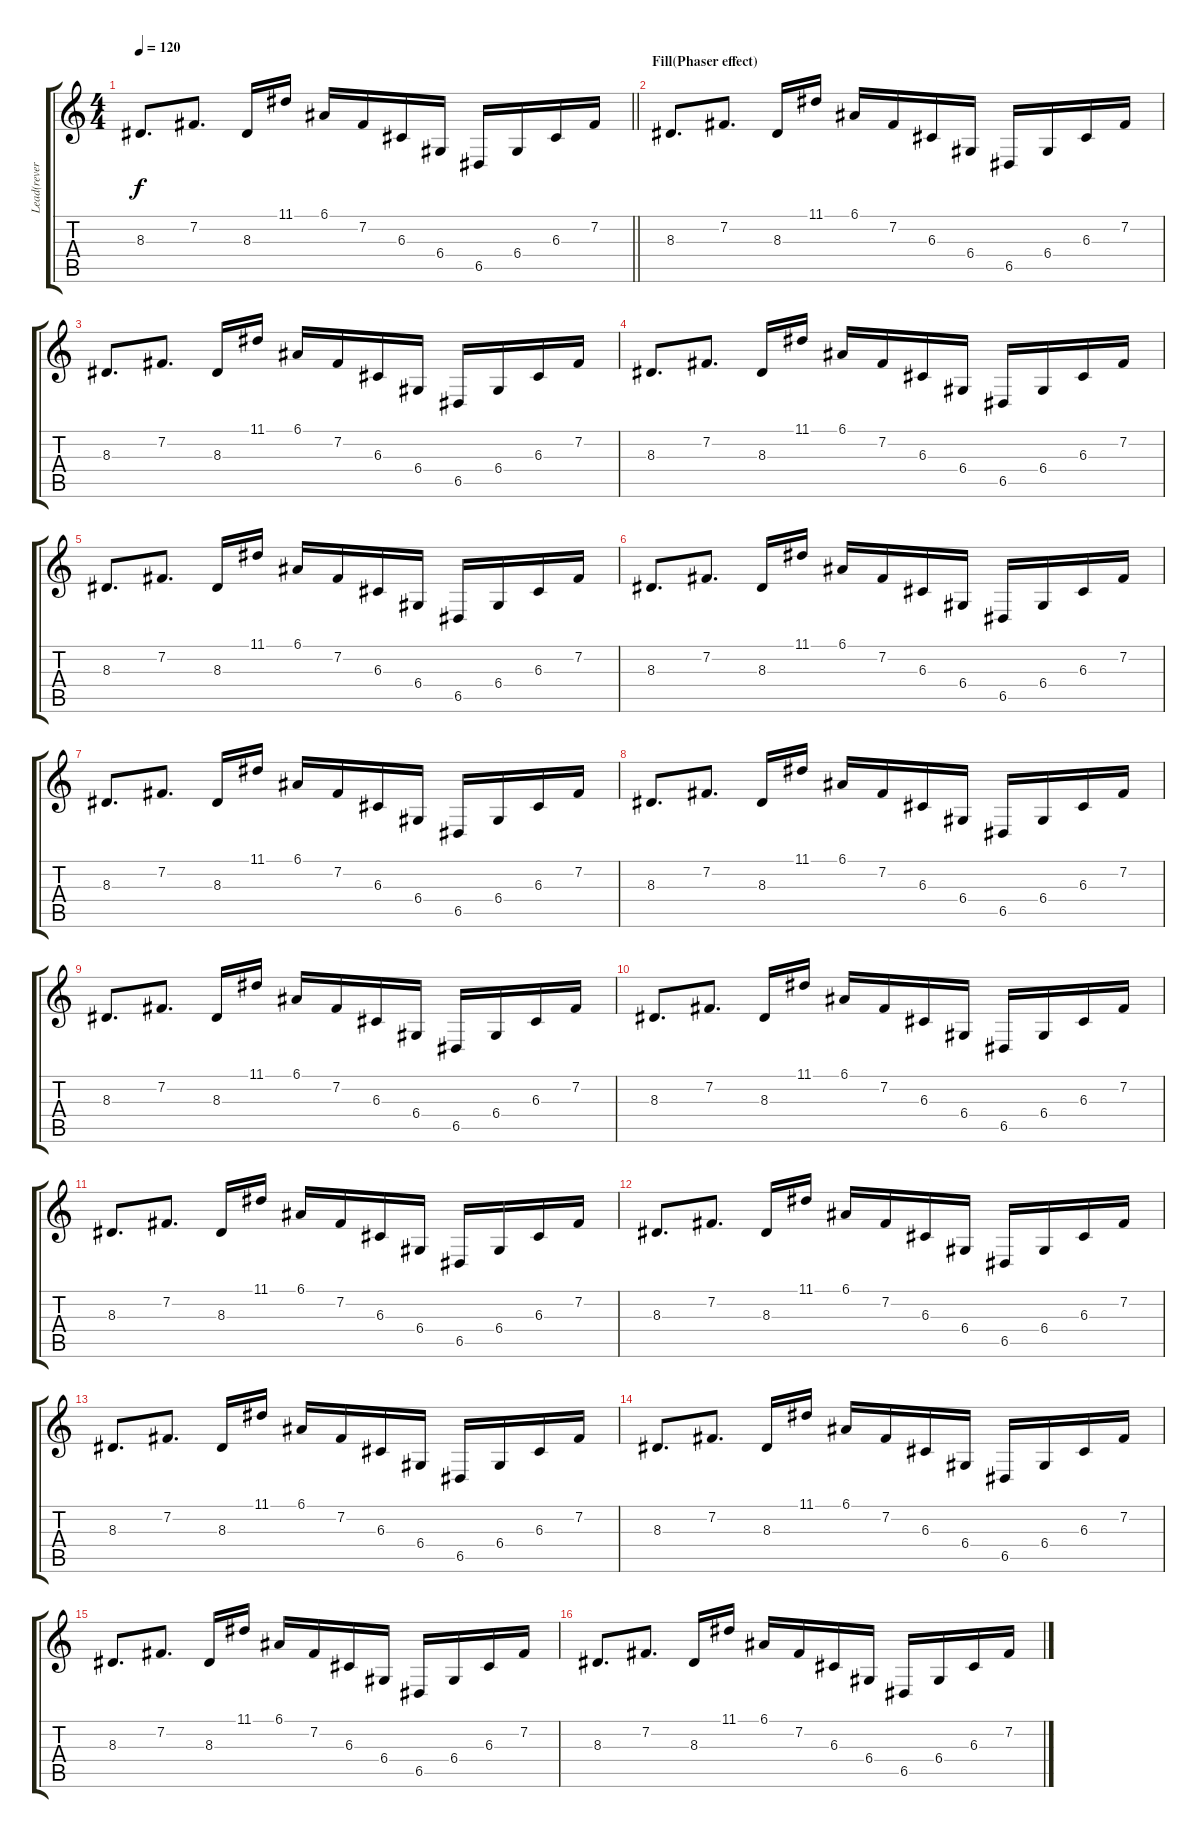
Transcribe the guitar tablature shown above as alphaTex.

\track ("Lead(reverb)" "Lead(rever") {instrument stringensemble1}
\staff {score tabs}
\tuning (E4 B3 G3 D3 A2 E2) {hide}
\ts (4 4)
\tempo 120
\clef g2
\barLineRight lightlight
\ks c
8.3.8{d dy f} 7.2.8{d} 8.3.16 11.1.16 6.1.16 7.2.16 6.3.16 6.4.16 6.5.16 6.4.16 6.3.16 7.2.16 |
\section ("" "Fill(Phaser effect)")
8.3.8{d balance 8} 7.2.8{d} 8.3.16 11.1.16 6.1.16 7.2.16 6.3.16 6.4.16 6.5.16 6.4.16 6.3.16 7.2.16 |
8.3.8{d} 7.2.8{d} 8.3.16 11.1.16 6.1.16 7.2.16 6.3.16 6.4.16 6.5.16 6.4.16 6.3.16 7.2.16 |
8.3.8{d} 7.2.8{d} 8.3.16 11.1.16 6.1.16 7.2.16 6.3.16 6.4.16 6.5.16 6.4.16 6.3.16 7.2.16 |
8.3.8{d} 7.2.8{d} 8.3.16 11.1.16 6.1.16 7.2.16 6.3.16 6.4.16 6.5.16 6.4.16 6.3.16 7.2.16 |
8.3.8{d} 7.2.8{d} 8.3.16 11.1.16 6.1.16 7.2.16 6.3.16 6.4.16 6.5.16 6.4.16 6.3.16 7.2.16 |
8.3.8{d} 7.2.8{d} 8.3.16 11.1.16 6.1.16 7.2.16 6.3.16 6.4.16 6.5.16 6.4.16 6.3.16 7.2.16 |
8.3.8{d} 7.2.8{d} 8.3.16 11.1.16 6.1.16 7.2.16 6.3.16 6.4.16 6.5.16 6.4.16 6.3.16 7.2.16 |
8.3.8{d} 7.2.8{d} 8.3.16 11.1.16 6.1.16 7.2.16 6.3.16 6.4.16 6.5.16 6.4.16 6.3.16 7.2.16 |
8.3.8{d} 7.2.8{d} 8.3.16 11.1.16 6.1.16 7.2.16 6.3.16 6.4.16 6.5.16 6.4.16 6.3.16 7.2.16 |
8.3.8{d} 7.2.8{d} 8.3.16 11.1.16 6.1.16 7.2.16 6.3.16 6.4.16 6.5.16 6.4.16 6.3.16 7.2.16 |
8.3.8{d} 7.2.8{d} 8.3.16 11.1.16 6.1.16 7.2.16 6.3.16 6.4.16 6.5.16 6.4.16 6.3.16 7.2.16 |
8.3.8{d} 7.2.8{d} 8.3.16 11.1.16 6.1.16 7.2.16 6.3.16 6.4.16 6.5.16 6.4.16 6.3.16 7.2.16 |
8.3.8{d} 7.2.8{d} 8.3.16 11.1.16 6.1.16 7.2.16 6.3.16 6.4.16 6.5.16 6.4.16 6.3.16 7.2.16 |
8.3.8{d} 7.2.8{d} 8.3.16 11.1.16 6.1.16 7.2.16 6.3.16 6.4.16 6.5.16 6.4.16 6.3.16 7.2.16 |
8.3.8{d} 7.2.8{d} 8.3.16 11.1.16 6.1.16 7.2.16 6.3.16 6.4.16 6.5.16 6.4.16 6.3.16 7.2.16
